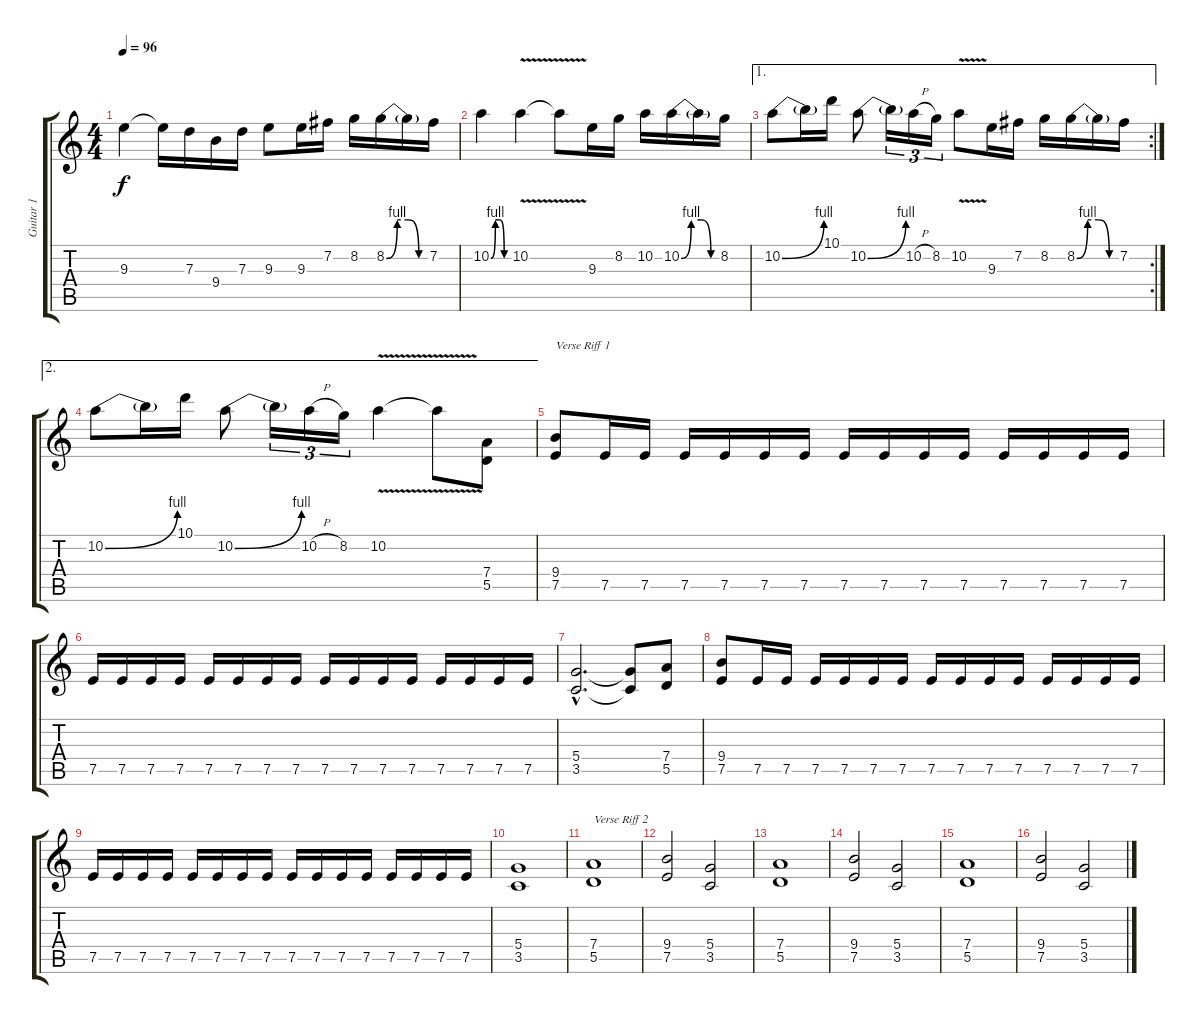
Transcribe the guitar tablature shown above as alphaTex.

\track ("Guitar 1" "Guitar 1") {instrument distortionguitar}
\staff {score tabs}
\tuning (E4 B3 G3 D3 A2 E2) {hide}
\ts (4 4)
\tempo 96
\clef g2
\ks c
9.3.4{dy f} 9.3{t}.16 7.3.16 9.4.16 7.3.16 9.3.8 9.3.16 7.2.16 8.2.16 8.2{be (custom 0 0 15 4 30 4 45 0 60 0)}.16 8.2{t}.16 7.2.16 |
10.2{be (custom 0 0 15 4 30 4 45 0 60 0)}.4 10.2{v}.4 10.2{t}.8 9.3.16 8.2.16 10.2.16 10.2{be (custom 0 0 15 4 30 4 45 0 60 0)}.16 10.2{t}.16 8.2.16 |
\ae 1
\rc 2
10.2{be (bend 0 0 60 4)}.8 10.2{t}.16 10.1.16 10.2{be (bend 0 0 60 4)}.8 10.2{t}.16{tu (3 2)} 10.2{h}.16{tu (3 2)} 8.2.16{tu (3 2)} 10.2{v}.8 9.3.16 7.2.16 8.2.16 8.2{be (custom 0 0 15 4 30 4 45 0 60 0)}.16 8.2{t}.16 7.2.16 |
\ae 2
10.2{be (bend 0 0 60 4)}.8 10.2{t}.16 10.1.16 10.2{be (bend 0 0 60 4)}.8 10.2{t}.16{tu (3 2)} 10.2{h}.16{tu (3 2)} 8.2.16{tu (3 2)} 10.2{v}.4 10.2{t}.8 (7.4 5.5).8 |
(9.4 7.5).8{txt "Verse Riff 1"} 7.5.16 7.5.16 7.5.16 7.5.16 7.5.16 7.5.16 7.5.16 7.5.16 7.5.16 7.5.16 7.5.16 7.5.16 7.5.16 7.5.16 |
7.5.16 7.5.16 7.5.16 7.5.16 7.5.16 7.5.16 7.5.16 7.5.16 7.5.16 7.5.16 7.5.16 7.5.16 7.5.16 7.5.16 7.5.16 7.5.16 |
(5.4{hac} 3.5{hac}).2{d} (5.4{t} 3.5{t}).8 (7.4 5.5).8 |
(9.4 7.5).8 7.5.16 7.5.16 7.5.16 7.5.16 7.5.16 7.5.16 7.5.16 7.5.16 7.5.16 7.5.16 7.5.16 7.5.16 7.5.16 7.5.16 |
7.5.16 7.5.16 7.5.16 7.5.16 7.5.16 7.5.16 7.5.16 7.5.16 7.5.16 7.5.16 7.5.16 7.5.16 7.5.16 7.5.16 7.5.16 7.5.16 |
(5.4 3.5).1 |
(7.4 5.5).1{txt "Verse Riff 2"} |
(9.4 7.5).2 (5.4 3.5).2 |
(7.4 5.5).1 |
(9.4 7.5).2 (5.4 3.5).2 |
(7.4 5.5).1 |
(9.4 7.5).2 (5.4 3.5).2
